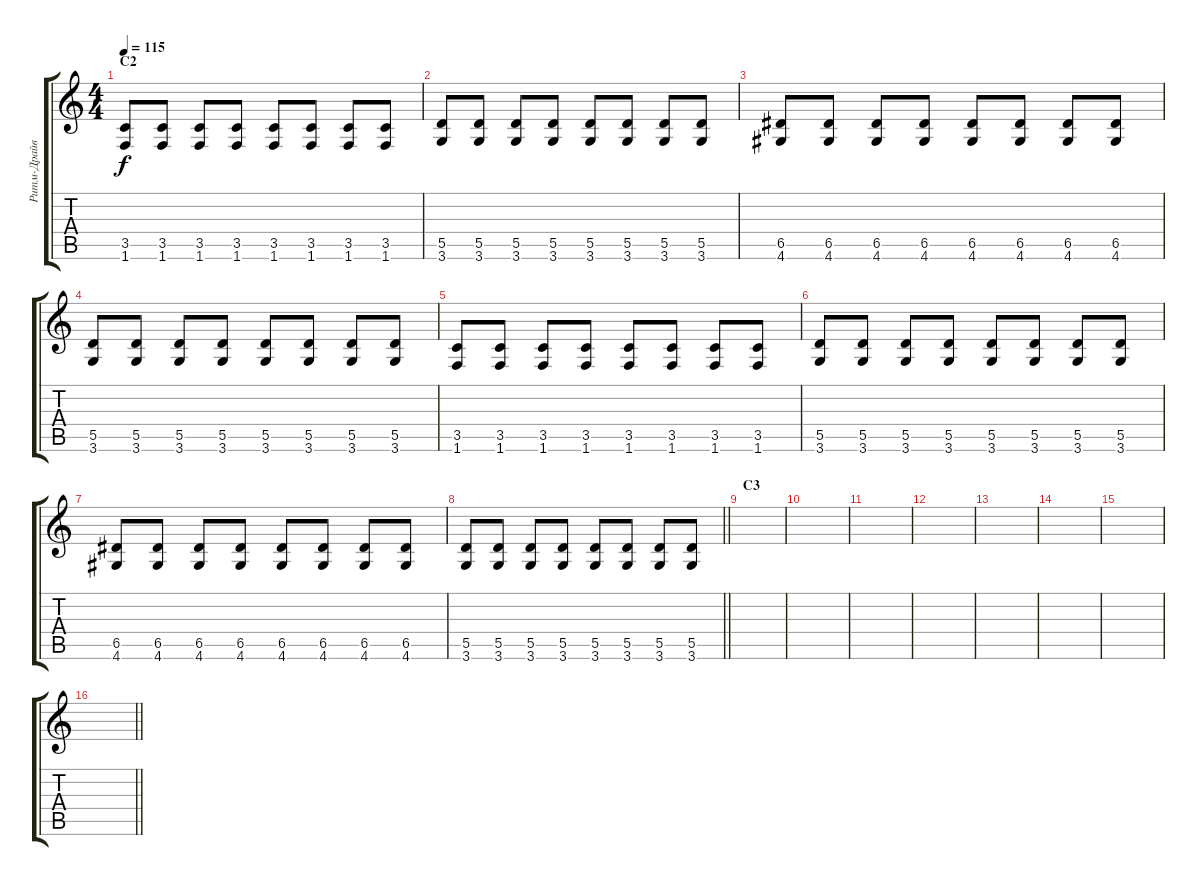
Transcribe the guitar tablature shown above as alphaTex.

\track ("Ритм-Драйв" "Ритм-Драйв") {instrument overdrivenguitar}
\staff {score tabs}
\tuning (E4 B3 G3 D3 A2 E2) {hide}
\ts (4 4)
\section ("" "C2")
\tempo 115
\clef g2
\ks c
(3.5 1.6).8{dy f} (3.5 1.6).8 (3.5 1.6).8 (3.5 1.6).8 (3.5 1.6).8 (3.5 1.6).8 (3.5 1.6).8 (3.5 1.6).8 |
(5.5 3.6).8 (5.5 3.6).8 (5.5 3.6).8 (5.5 3.6).8 (5.5 3.6).8 (5.5 3.6).8 (5.5 3.6).8 (5.5 3.6).8 |
(6.5 4.6).8 (6.5 4.6).8 (6.5 4.6).8 (6.5 4.6).8 (6.5 4.6).8 (6.5 4.6).8 (6.5 4.6).8 (6.5 4.6).8 |
(5.5 3.6).8 (5.5 3.6).8 (5.5 3.6).8 (5.5 3.6).8 (5.5 3.6).8 (5.5 3.6).8 (5.5 3.6).8 (5.5 3.6).8 |
(3.5 1.6).8 (3.5 1.6).8 (3.5 1.6).8 (3.5 1.6).8 (3.5 1.6).8 (3.5 1.6).8 (3.5 1.6).8 (3.5 1.6).8 |
(5.5 3.6).8 (5.5 3.6).8 (5.5 3.6).8 (5.5 3.6).8 (5.5 3.6).8 (5.5 3.6).8 (5.5 3.6).8 (5.5 3.6).8 |
(6.5 4.6).8 (6.5 4.6).8 (6.5 4.6).8 (6.5 4.6).8 (6.5 4.6).8 (6.5 4.6).8 (6.5 4.6).8 (6.5 4.6).8 |
\barLineRight lightlight
(5.5 3.6).8 (5.5 3.6).8 (5.5 3.6).8 (5.5 3.6).8 (5.5 3.6).8 (5.5 3.6).8 (5.5 3.6).8 (5.5 3.6).8 |
\section ("" "С3")
|
|
|
|
|
|
|
\barLineRight lightlight
